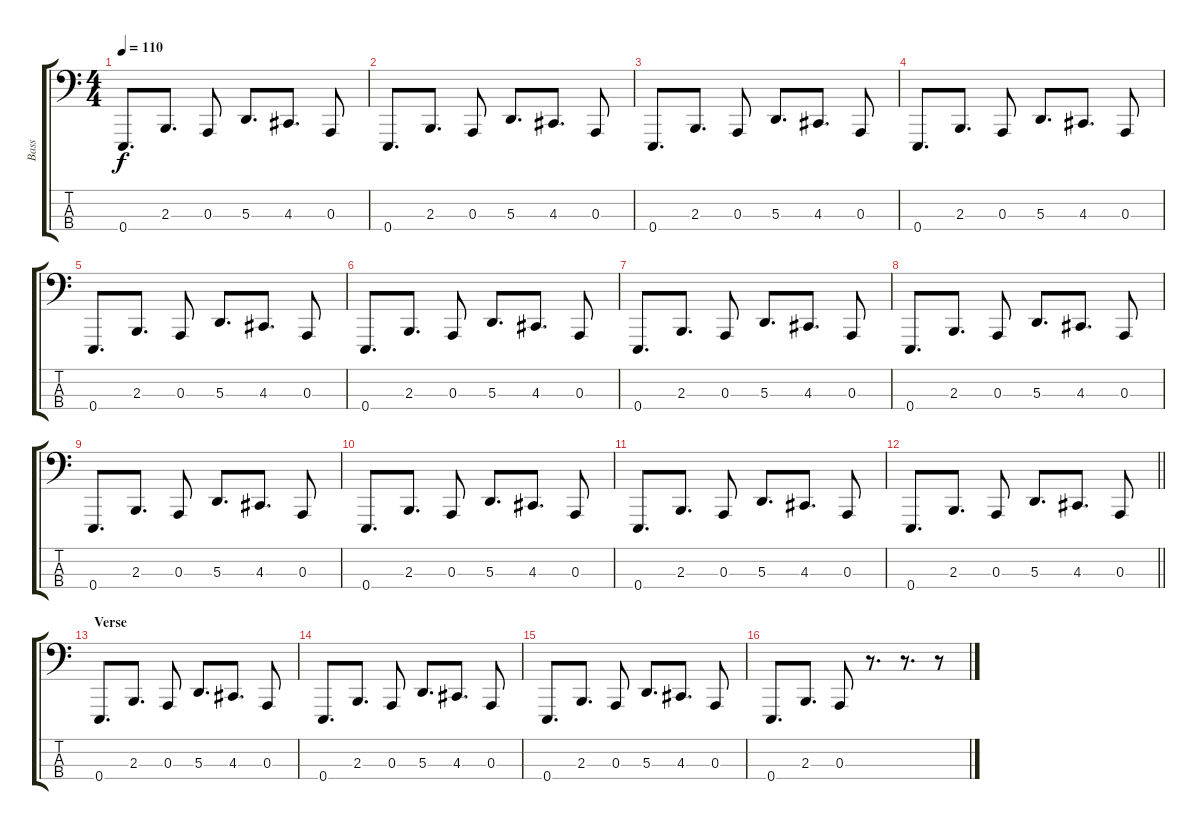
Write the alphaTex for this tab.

\track ("Bass" "Bass") {instrument lead8bassandlead}
\staff {score tabs}
\tuning (G2 D2 A1 E1) {hide}
\ts (4 4)
\tempo 110
\clef f4
\ks c
0.4.8{d dy f instrument lead8bassandlead} 2.3.8{d} 0.3.8 5.3.8{d} 4.3.8{d} 0.3.8 |
0.4.8{d} 2.3.8{d} 0.3.8 5.3.8{d} 4.3.8{d} 0.3.8 |
0.4.8{d} 2.3.8{d} 0.3.8 5.3.8{d} 4.3.8{d} 0.3.8 |
0.4.8{d} 2.3.8{d} 0.3.8 5.3.8{d} 4.3.8{d} 0.3.8 |
0.4.8{d} 2.3.8{d} 0.3.8 5.3.8{d} 4.3.8{d} 0.3.8 |
0.4.8{d} 2.3.8{d} 0.3.8 5.3.8{d} 4.3.8{d} 0.3.8 |
0.4.8{d} 2.3.8{d} 0.3.8 5.3.8{d} 4.3.8{d} 0.3.8 |
0.4.8{d} 2.3.8{d} 0.3.8 5.3.8{d} 4.3.8{d} 0.3.8 |
0.4.8{d} 2.3.8{d} 0.3.8 5.3.8{d} 4.3.8{d} 0.3.8 |
0.4.8{d} 2.3.8{d} 0.3.8 5.3.8{d} 4.3.8{d} 0.3.8 |
0.4.8{d} 2.3.8{d} 0.3.8 5.3.8{d} 4.3.8{d} 0.3.8 |
\barLineRight lightlight
0.4.8{d} 2.3.8{d} 0.3.8 5.3.8{d} 4.3.8{d} 0.3.8 |
\section ("" "Verse")
0.4.8{d instrument electricbassfinger} 2.3.8{d} 0.3.8 5.3.8{d} 4.3.8{d} 0.3.8 |
0.4.8{d} 2.3.8{d} 0.3.8 5.3.8{d} 4.3.8{d} 0.3.8 |
0.4.8{d} 2.3.8{d} 0.3.8 5.3.8{d} 4.3.8{d} 0.3.8 |
0.4.8{d} 2.3.8{d} 0.3.8 r.8{d} r.8{d} r.8
